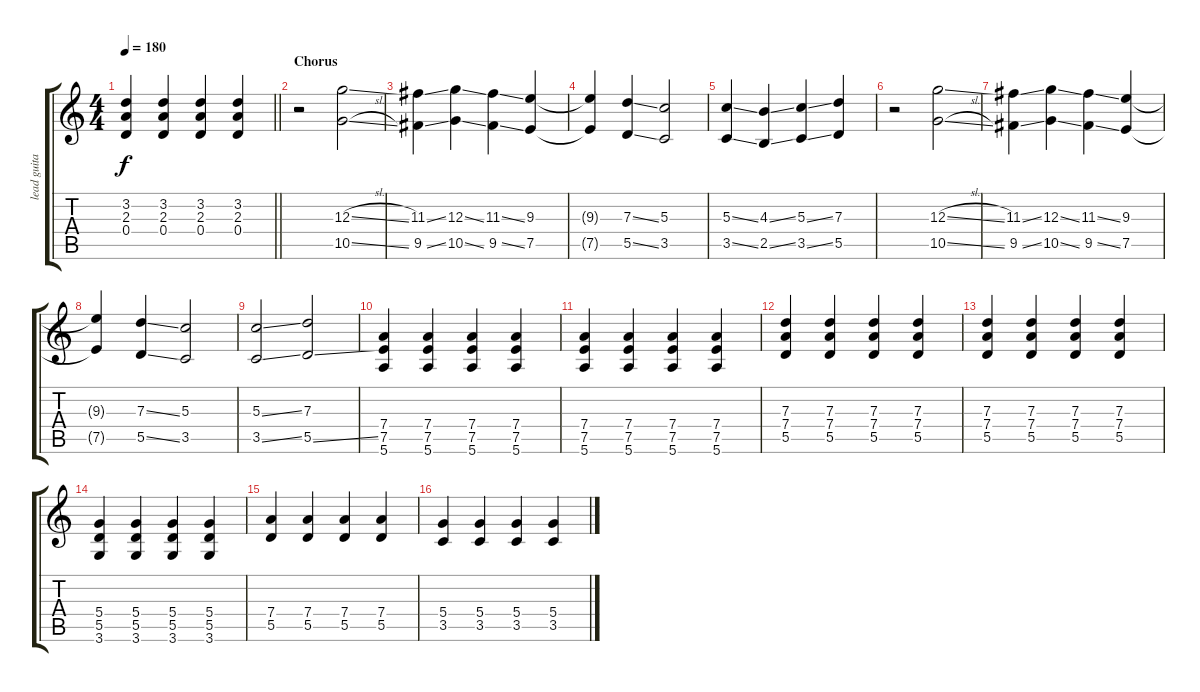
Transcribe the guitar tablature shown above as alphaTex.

\track ("lead guitar" "lead guita") {instrument distortionguitar}
\staff {score tabs}
\tuning (E4 B3 G3 D3 A2 E2) {hide}
\ts (4 4)
\tempo 180
\clef g2
\barLineRight lightlight
\ks c
(3.2 2.3 0.4).4{dy f} (3.2 2.3 0.4).4 (3.2 2.3 0.4).4 (3.2 2.3 0.4).4 |
\section ("" "Chorus")
r.2 (12.3{sl} 10.5{sl}).2 |
(11.3{ss} 9.5{ss}).4 (12.3{ss} 10.5{ss}).4 (11.3{ss} 9.5{ss}).4 (9.3 7.5).4 |
(9.3{t} 7.5{t}).4 (7.3{ss} 5.5{ss}).4 (5.3 3.5).2 |
(5.3{ss} 3.5{ss}).4 (4.3{ss} 2.5{ss}).4 (5.3{ss} 3.5{ss}).4 (7.3 5.5).4 |
r.2 (12.3{sl} 10.5{sl}).2 |
(11.3{ss} 9.5{ss}).4 (12.3{ss} 10.5{ss}).4 (11.3{ss} 9.5{ss}).4 (9.3 7.5).4 |
(9.3{t} 7.5{t}).4 (7.3{ss} 5.5{ss}).4 (5.3 3.5).2 |
(5.3{ss} 3.5{ss}).2 (7.3 5.5{ss}).2 |
(7.4 7.5 5.6).4 (7.4 7.5 5.6).4 (7.4 7.5 5.6).4 (7.4 7.5 5.6).4 |
(7.4 7.5 5.6).4 (7.4 7.5 5.6).4 (7.4 7.5 5.6).4 (7.4 7.5 5.6).4 |
(7.3 7.4 5.5).4 (7.3 7.4 5.5).4 (7.3 7.4 5.5).4 (7.3 7.4 5.5).4 |
(7.3 7.4 5.5).4 (7.3 7.4 5.5).4 (7.3 7.4 5.5).4 (7.3 7.4 5.5).4 |
(5.4 5.5 3.6).4 (5.4 5.5 3.6).4 (5.4 5.5 3.6).4 (5.4 5.5 3.6).4 |
(7.4 5.5).4 (7.4 5.5).4 (7.4 5.5).4 (7.4 5.5).4 |
(5.4 3.5).4 (5.4 3.5).4 (5.4 3.5).4 (5.4 3.5).4
